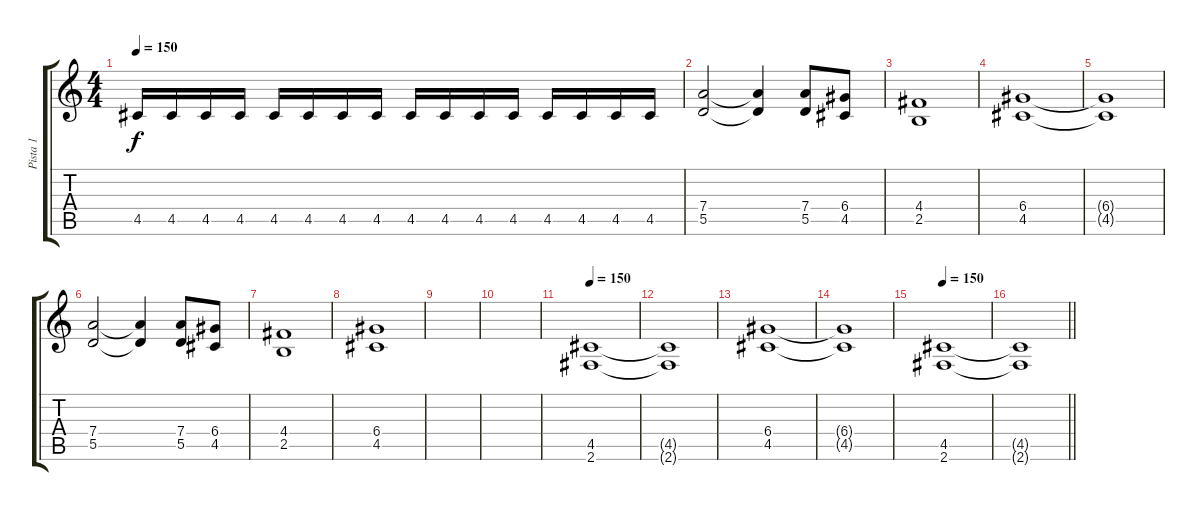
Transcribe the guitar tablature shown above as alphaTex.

\track ("Pista 1" "Pista 1") {instrument overdrivenguitar}
\staff {score tabs}
\tuning (E4 B3 G3 D3 A2 E2) {hide}
\ts (4 4)
\tempo 150
\clef g2
\ks c
4.5.16{dy f} 4.5.16 4.5.16 4.5.16 4.5.16 4.5.16 4.5.16 4.5.16 4.5.16 4.5.16 4.5.16 4.5.16 4.5.16 4.5.16 4.5.16 4.5.16 |
(7.4 5.5).2 (7.4{t} 5.5{t}).4 (7.4 5.5).8 (6.4 4.5).8 |
(4.4 2.5).1 |
(6.4 4.5).1 |
(6.4{t} 4.5{t}).1 |
(7.4 5.5).2 (7.4{t} 5.5{t}).4 (7.4 5.5).8 (6.4 4.5).8 |
(4.4 2.5).1 |
(6.4 4.5).1 |
|
|
\tempo 150
(4.5 2.6).1 |
(4.5{t} 2.6{t}).1 |
(6.4 4.5).1 |
(6.4{t} 4.5{t}).1 |
\tempo 150
(4.5 2.6).1 |
\barLineRight lightlight
(4.5{t} 2.6{t}).1
